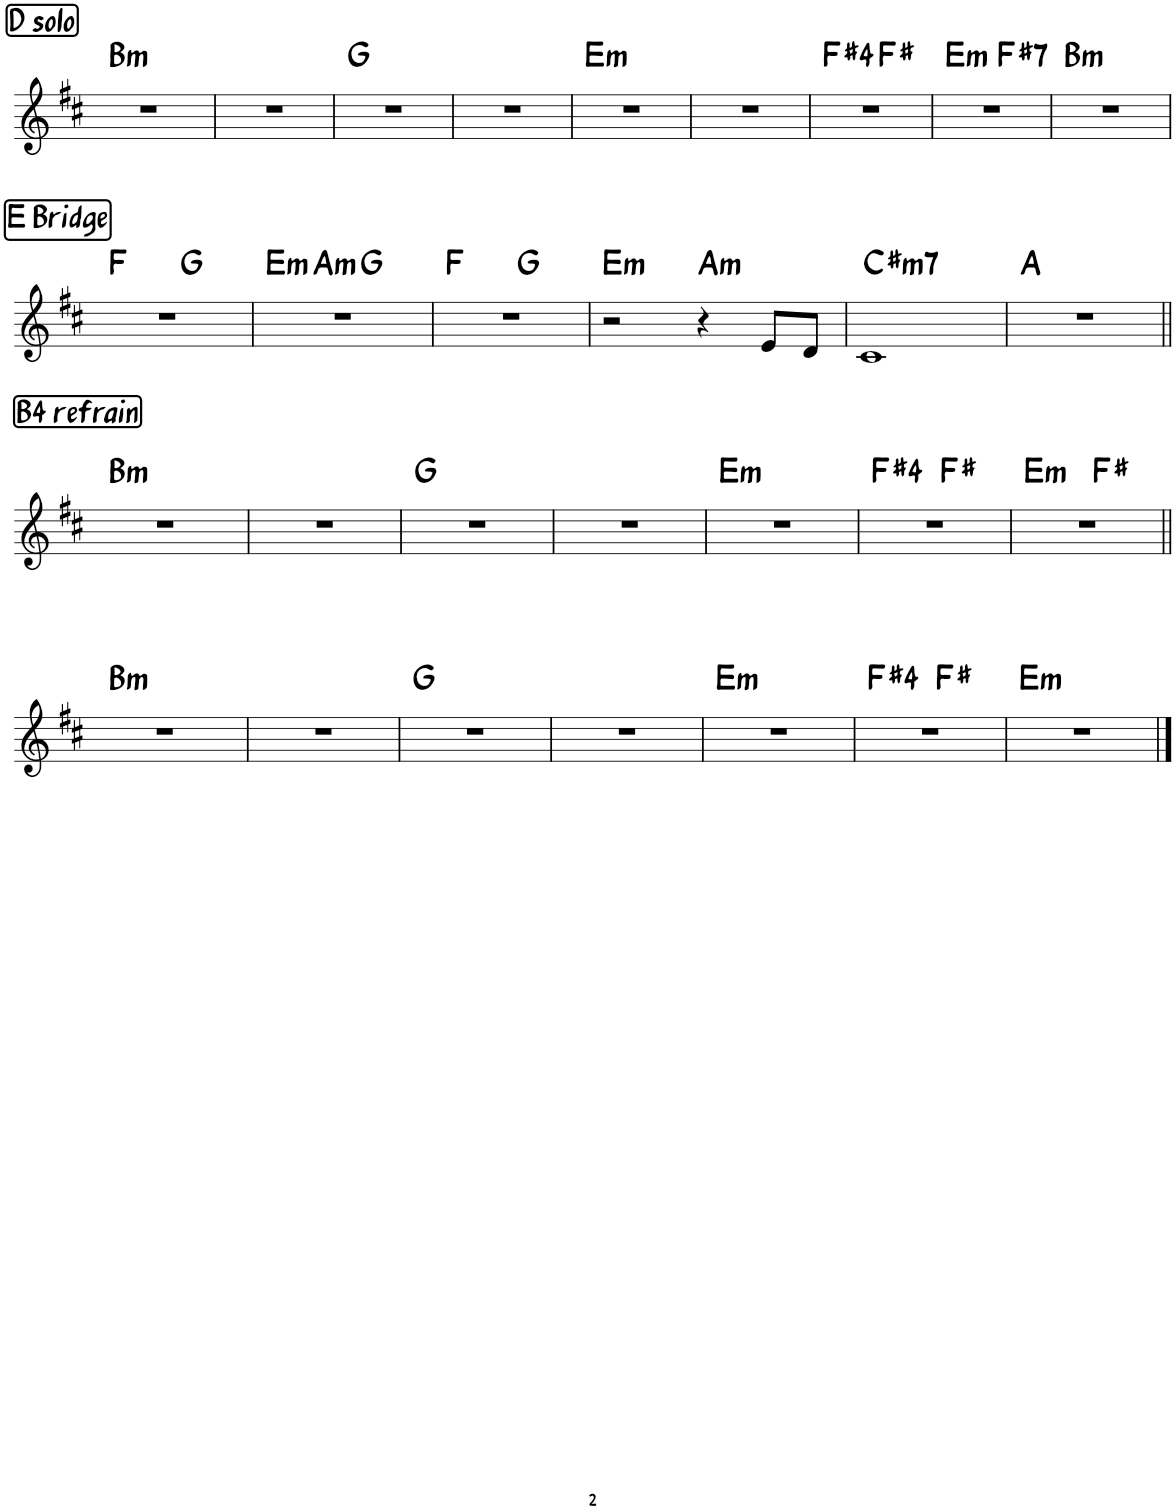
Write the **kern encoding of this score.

**kern	**harte
*part1	*part1
*staff1	*
*I"Piano	*
*I'Pno.	*
!!LO:PB:g=z
*clefG2	*
*k[f#c#]	*
*M4/4	*
!!LO:REH:place=s1:a:cj:fs=14:t=D solo
=41	=41
!	!LO:H:kt=m
1r	B:min
=42	=42
1r	.
=43	=43
1r	G:maj
=44	=44
1r	.
=45	=45
!	!LO:H:kt=m
1r	E:min
=46	=46
1r	.
=47	=47
*^	*
1r	2ryy	F#:maj(4)
.	2ryy	F#:maj
=48	=48	=48
!	!	!LO:H:kt=m
1r	2ryy	E:min
!	!	!LO:H:kt=7
.	2ryy	F#:7
=49	=49	=49
!	!	!LO:H:kt=m
*v	*v	*
1r	B:min
!!LO:LB:g=z
!!LO:REH:place=s1:a:cj:fs=14:t=E Bridge
=50	=50
*^	*
1r	2ryy	F:maj
.	2ryy	G:maj
=51	=51	=51
!	!	!LO:H:kt=m
*	*^	*
1r	4ryy	2ryy	E:min
!	!	!	!LO:H:kt=m
.	2.ryy	.	A:min
.	.	2ryy	G:maj
*	*v	*v	*
=52	=52	=52
1r	2ryy	F:maj
.	2ryy	G:maj
=53	=53	=53
!	!	!LO:H:kt=m
*v	*v	*
2r	E:min
!	!LO:H:kt=m
4r	A:min
8e/L	.
8d/J	.
=54	=54
!	!LO:H:kt=m7
1c#	C#:min7
=55	=55
1r	A:maj
!!LO:LB:g=z
!!LO:REH:place=s1:a:cj:fs=14:t=B4 refrain
=56||	=56||
!	!LO:H:kt=m
1r	B:min
=57	=57
1r	.
=58	=58
1r	G:maj
=59	=59
1r	.
=60	=60
!	!LO:H:kt=m
1r	E:min
=61	=61
*^	*
1r	2ryy	F#:maj(4)
.	2ryy	F#:maj
=62	=62	=62
!	!	!LO:H:kt=m
1r	2ryy	E:min
.	2ryy	F#:maj
!!LO:LB:g=z	!!
=63||	=63||	=63||
!	!	!LO:H:kt=m
*v	*v	*
1r	B:min
=64	=64
1r	.
=65	=65
1r	G:maj
=66	=66
1r	.
=67	=67
!	!LO:H:kt=m
1r	E:min
=68	=68
*^	*
1r	2ryy	F#:maj(4)
.	2ryy	F#:maj
=69	=69	=69
!	!	!LO:H:kt=m
*v	*v	*
1r	E:min
==	==
*-	*-
